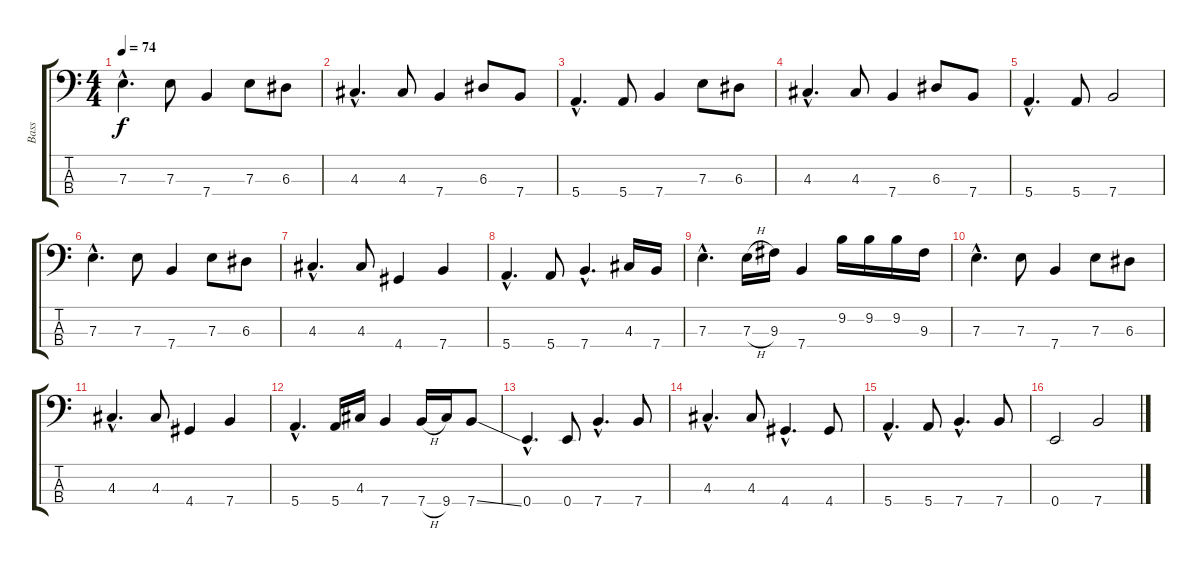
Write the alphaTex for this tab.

\track ("Bass" "Bass") {instrument electricbassfinger}
\staff {score tabs}
\tuning (G2 D2 A1 E1) {hide}
\ts (4 4)
\tempo 74
\clef f4
\ks c
7.3{hac}.4{d dy f} 7.3.8 7.4.4 7.3.8 6.3.8 |
4.3{hac}.4{d} 4.3.8 7.4.4 6.3.8 7.4.8 |
5.4{hac}.4{d} 5.4.8 7.4.4 7.3.8 6.3.8 |
4.3{hac}.4{d} 4.3.8 7.4.4 6.3.8 7.4.8 |
5.4{hac}.4{d} 5.4.8 7.4.2 |
7.3{hac}.4{d} 7.3.8 7.4.4 7.3.8 6.3.8 |
4.3{hac}.4{d} 4.3.8 4.4.4 7.4.4 |
5.4{hac}.4{d} 5.4.8 7.4{hac}.4{d} 4.3.16 7.4.16 |
7.3{hac}.4{d} 7.3{h}.16 9.3.16 7.4.4 9.2.16 9.2.16 9.2.16 9.3.16 |
7.3{hac}.4{d} 7.3.8 7.4.4 7.3.8 6.3.8 |
4.3{hac}.4{d} 4.3.8 4.4.4 7.4.4 |
5.4{hac}.4{d} 5.4.16 4.3.16 7.4.4 7.4{h}.16 9.4.16 7.4{ss}.8 |
0.4{hac}.4{d} 0.4.8 7.4{hac}.4{d} 7.4.8 |
4.3{hac}.4{d} 4.3.8 4.4{hac}.4{d} 4.4.8 |
5.4{hac}.4{d} 5.4.8 7.4{hac}.4{d} 7.4.8 |
0.4.2 7.4.2
